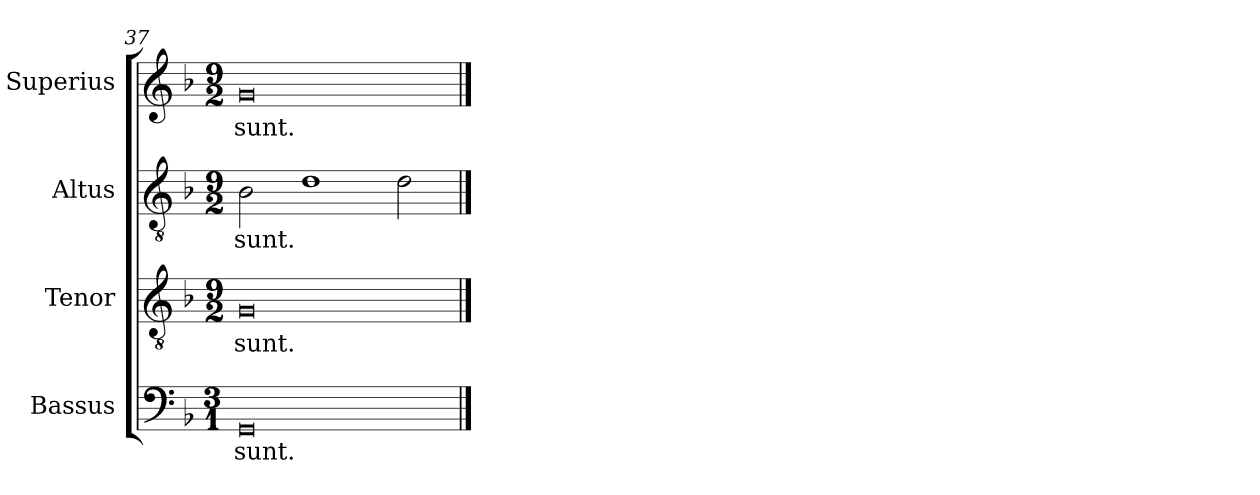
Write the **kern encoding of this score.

**kern	**text	**kern	**text	**kern	**text	**kern	**text
*part4	*part4	*part3	*part3	*part2	*part2	*part1	*part1
*staff4	*staff4	*staff3	*staff3	*staff2	*staff2	*staff1	*staff1
*I"Bassus	*	*I"Tenor	*	*I"Altus	*	*I"Superius	*
*I'B	*	*I'T	*	*I'A	*	*I'S	*
*clefF4	*	*clefGv2	*	*clefGv2	*	*clefG2	*
*k[b-]	*	*k[b-]	*	*k[b-]	*	*k[b-]	*
*M3/1	*	*M9/2	*	*M9/2	*	*M9/2	*
=37	=37	=37	=37	=37	=37	=37	=37
0GG	sunt.	0G	sunt.	2B-	sunt.	0g	sunt.
.	.	.	.	1d	.	.	.
.	.	.	.	2d	.	.	.
==	==	==	==	==	==	==	==
*-	*-	*-	*-	*-	*-	*-	*-
